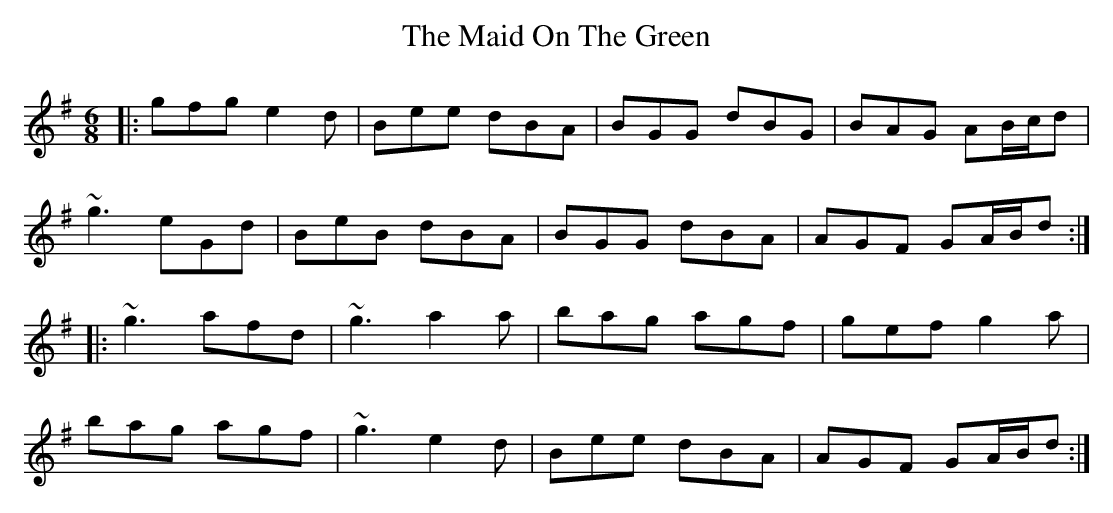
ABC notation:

X:1
T: The Maid On The Green
M: 6/8
L: 1/8
K: Gmaj
|:gfg e2d|Bee dBA|BGG dBG|BAG AB/c/d|
~g3 eGd|BeB dBA|BGG dBA|AGF GA/B/d:|
|:~g3 afd|~g3 a2a|bag agf|gef g2a|
bag agf|~g3 e2d|Bee dBA|AGF GA/B/d:|
